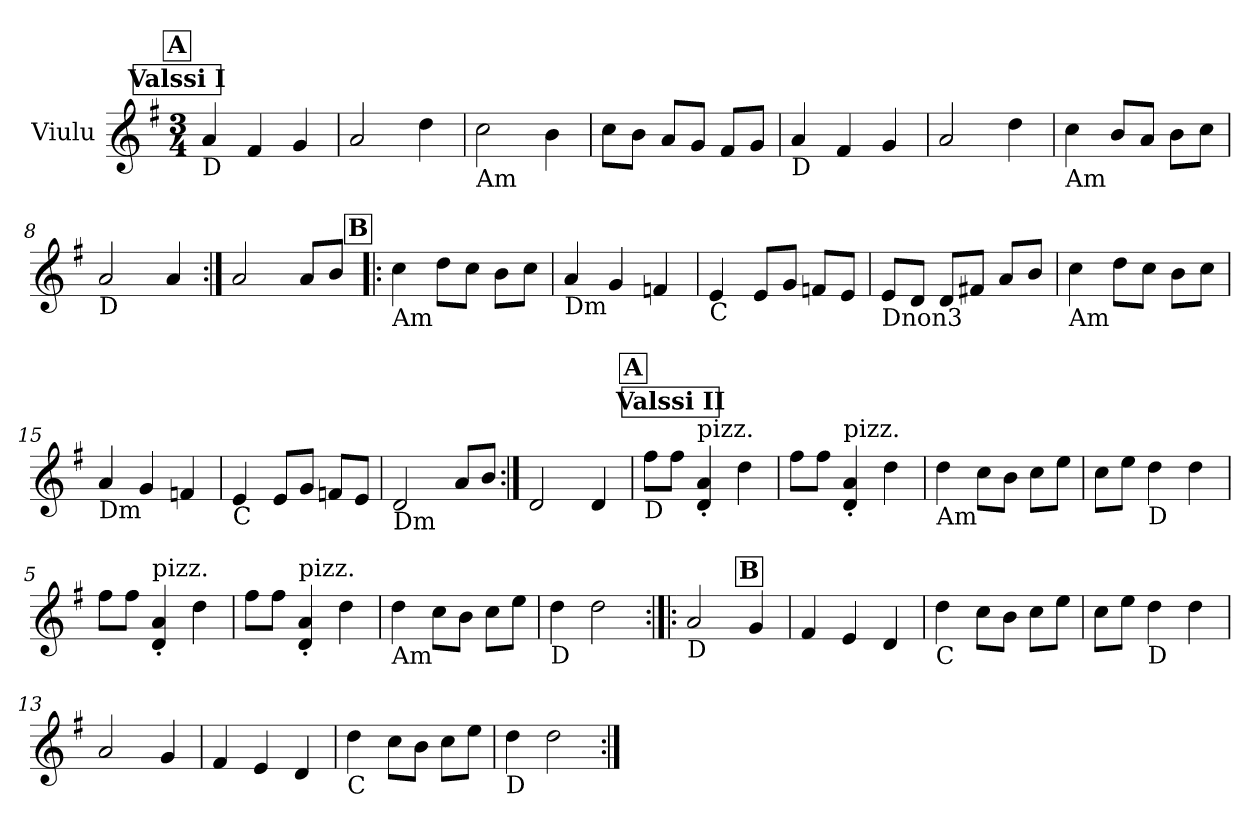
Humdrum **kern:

**kern
*part1
*staff1
*I"Viulu
*clefG2
*k[f#]
*M3/4
!!LO:REH:place=s1:a:B:cj:fs=14:t=Valssi I
!!LO:REH:place=s1:a:B:cj:fs=14:t=A
=1
!LO:TX:b:t=D
4a/
4f#/
4g/
=2
2a/
4dd\
=3
!LO:TX:b:t=Am
2cc\
4b\
=4
8cc\L
8b\J
8a/L
8g/J
8f#/L
8g/J
=5
!LO:TX:b:t=D
4a/
4f#/
4g/
=6
2a/
4dd\
=7
!LO:TX:b:t=Am
4cc\
8b/L
8a/J
8b\L
8cc\J
=8
!LO:TX:b:t=D
2a/
4a/
=9:|!
2a/
8a/L
8b/J
!!LO:LB:g=z
!!LO:REH:place=s1:a:B:cj:fs=14:t=B
=10!|:
!LO:TX:b:t=Am
4cc\
8dd\L
8cc\J
8b\L
8cc\J
=11
!LO:TX:b:t=Dm
4a/
4g/
4fn/
=12
!LO:TX:b:t=C
4e/
8e/L
8g/J
8fn/L
8e/J
=13
!LO:TX:b:t=Dnon3
8e/L
8d/J
8d/L
8f#X/J
8a/L
8b/J
=14
!LO:TX:b:t=Am
4cc\
8dd\L
8cc\J
8b\L
8cc\J
=15
!LO:TX:b:t=Dm
4a/
4g/
4fn/
=16
!LO:TX:b:t=C
4e/
8e/L
8g/J
8fn/L
8e/J
=17
!LO:TX:b:t=Dm
2d/
8a/L
8b/J
=18:|!
2d/
4d/
!!LO:LB:g=z
!!LO:REH:place=s1:a:B:cj:fs=14:t=Valssi II:qo=0.5
!!LO:REH:place=s1:a:B:cj:fs=14:t=A
=1
!LO:TX:b:t=D
8ff#\L
8ff#\J
!LO:TX:a:t=pizz.
4d/' 4a/'
4dd\
=2
8ff#\L
8ff#\J
!LO:TX:a:t=pizz.
4d/' 4a/'
4dd\
=3
!LO:TX:b:t=Am
4dd\
8cc\L
8b\J
8cc\L
8ee\J
=4
8cc\L
8ee\J
!LO:TX:b:t=D
4dd\
4dd\
=5
8ff#\L
8ff#\J
!LO:TX:a:t=pizz.
4d/' 4a/'
4dd\
=6
8ff#\L
8ff#\J
!LO:TX:a:t=pizz.
4d/' 4a/'
4dd\
=7
!LO:TX:b:t=Am
4dd\
8cc\L
8b\J
8cc\L
8ee\J
=8
!LO:TX:b:t=D
4dd\
2dd\
!!LO:LB:g=z
!!LO:REH:place=s1:a:B:cj:fs=14:t=B:qo=2
=9:|!|:
!LO:TX:b:t=D
2a/
4g/
=10
4f#/
4e/
4d/
=11
!LO:TX:b:t=C
4dd\
8cc\L
8b\J
8cc\L
8ee\J
=12
8cc\L
8ee\J
!LO:TX:b:t=D
4dd\
4dd\
=13
2a/
4g/
=14
4f#/
4e/
4d/
=15
!LO:TX:b:t=C
4dd\
8cc\L
8b\J
8cc\L
8ee\J
!!LO:LB:g=z
=16
!LO:TX:b:t=D
4dd\
2dd\
=:|!
*-
